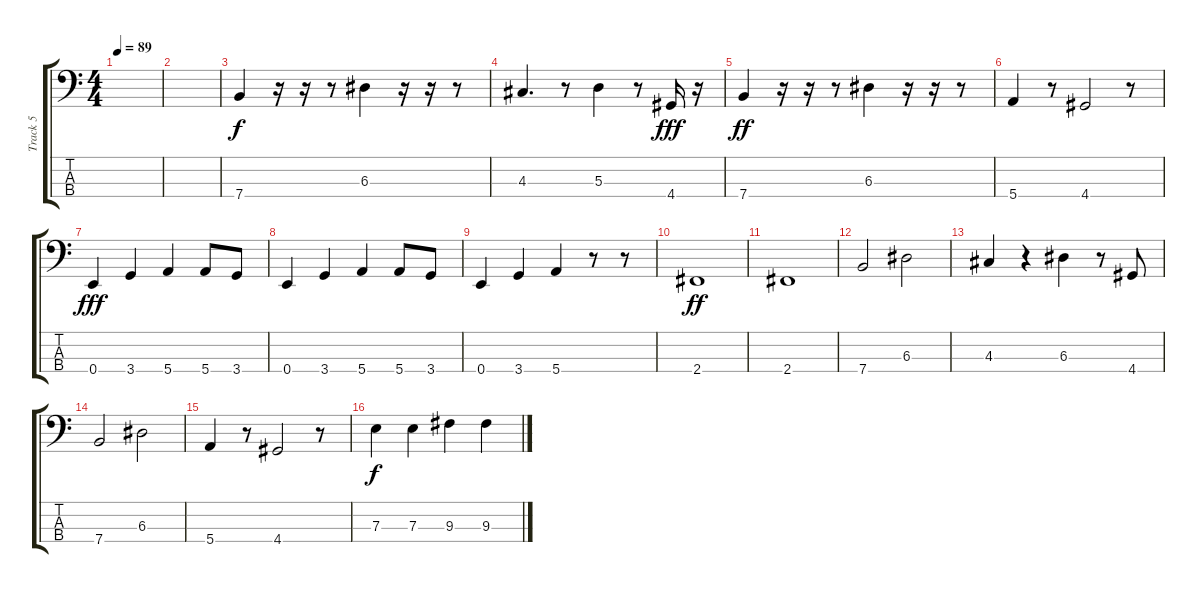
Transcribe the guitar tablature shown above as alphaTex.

\track ("Track 5" "Track 5") {instrument electricbasspick}
\staff {score tabs}
\tuning (G2 D2 A1 E1) {hide}
\ts (4 4)
\tempo 89
\clef f4
\ks c
|
|
7.4.4 r.16 r.16 r.8 6.3.4 r.16 r.16 r.8 |
4.3.4{d} r.8 5.3.4 r.8 4.4.16{dy fff} r.16 |
7.4.4{dy ff} r.16 r.16 r.8 6.3.4 r.16 r.16 r.8 |
5.4.4 r.8 4.4.2 r.8 |
0.4.4{dy fff} 3.4.4 5.4.4 5.4.8 3.4.8 |
0.4.4 3.4.4 5.4.4 5.4.8 3.4.8 |
0.4.4 3.4.4 5.4.4 r.8 r.8 |
2.4.1{dy ff} |
2.4.1 |
7.4.2 6.3.2 |
4.3.4 r.4 6.3.4 r.8 4.4.8 |
7.4.2 6.3.2 |
5.4.4 r.8 4.4.2 r.8 |
7.3.4{dy f} 7.3.4 9.3.4 9.3.4
